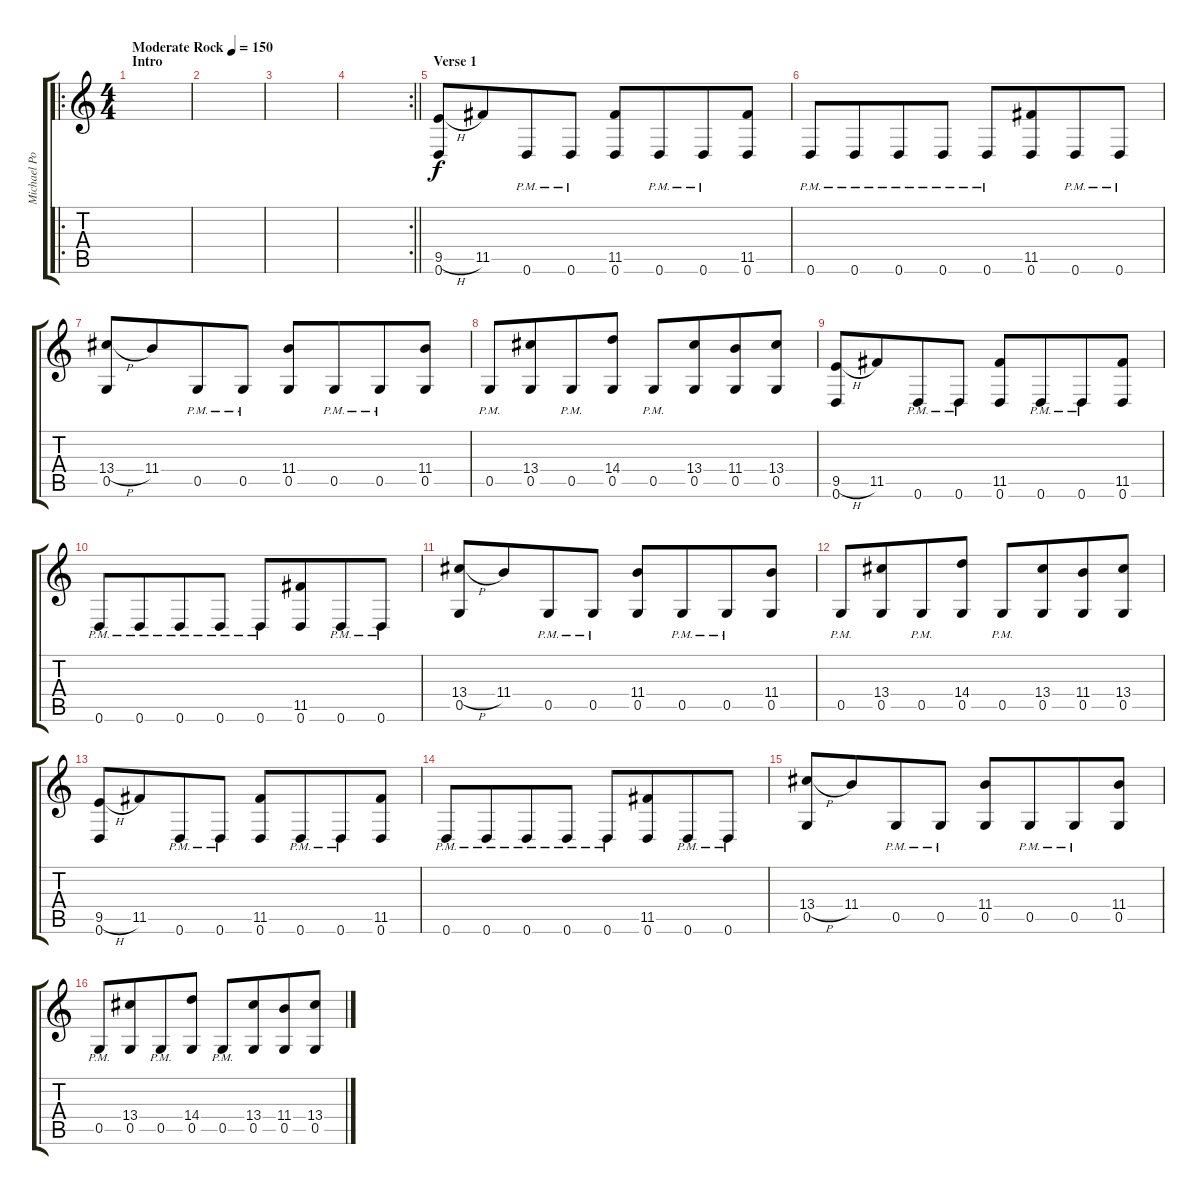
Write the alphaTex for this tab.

\track ("Michael Poulsen Rythm " "Michael Po") {instrument distortionguitar}
\staff {score tabs}
\tuning (D4 A3 F3 C3 G2 D2) {hide}
\ro
\ts (4 4)
\section ("" "Intro")
\tempo (150 "Moderate Rock")
\clef g2
\ks c
|
|
|
\rc 2
\barLineRight lightlight
|
\section ("" "Verse 1")
(9.5{h} 0.6).8 11.5.8{beam merge} 0.6{pm}.8 0.6{pm}.8 (11.5 0.6).8 0.6{pm}.8{beam merge} 0.6{pm}.8 (11.5 0.6).8 |
0.6{pm}.8 0.6{pm}.8{beam merge} 0.6{pm}.8 0.6{pm}.8 0.6{pm}.8 (11.5 0.6).8{beam merge} 0.6{pm}.8 0.6{pm}.8 |
(13.4{h} 0.5).8 11.4.8{beam merge} 0.5{pm}.8 0.5{pm}.8 (11.4 0.5).8 0.5{pm}.8{beam merge} 0.5{pm}.8 (11.4 0.5).8 |
0.5{pm}.8 (13.4 0.5).8{beam merge} 0.5{pm}.8 (14.4 0.5).8 0.5{pm}.8 (13.4 0.5).8{beam merge} (11.4 0.5).8 (13.4 0.5).8 |
(9.5{h} 0.6).8 11.5.8{beam merge} 0.6{pm}.8 0.6{pm}.8 (11.5 0.6).8 0.6{pm}.8{beam merge} 0.6{pm}.8 (11.5 0.6).8 |
0.6{pm}.8 0.6{pm}.8{beam merge} 0.6{pm}.8 0.6{pm}.8 0.6{pm}.8 (11.5 0.6).8{beam merge} 0.6{pm}.8 0.6{pm}.8 |
(13.4{h} 0.5).8 11.4.8{beam merge} 0.5{pm}.8 0.5{pm}.8 (11.4 0.5).8 0.5{pm}.8{beam merge} 0.5{pm}.8 (11.4 0.5).8 |
0.5{pm}.8 (13.4 0.5).8{beam merge} 0.5{pm}.8 (14.4 0.5).8 0.5{pm}.8 (13.4 0.5).8{beam merge} (11.4 0.5).8 (13.4 0.5).8 |
(9.5{h} 0.6).8 11.5.8{beam merge} 0.6{pm}.8 0.6{pm}.8 (11.5 0.6).8 0.6{pm}.8{beam merge} 0.6{pm}.8 (11.5 0.6).8 |
0.6{pm}.8 0.6{pm}.8{beam merge} 0.6{pm}.8 0.6{pm}.8 0.6{pm}.8 (11.5 0.6).8{beam merge} 0.6{pm}.8 0.6{pm}.8 |
(13.4{h} 0.5).8 11.4.8{beam merge} 0.5{pm}.8 0.5{pm}.8 (11.4 0.5).8 0.5{pm}.8{beam merge} 0.5{pm}.8 (11.4 0.5).8 |
0.5{pm}.8 (13.4 0.5).8{beam merge} 0.5{pm}.8 (14.4 0.5).8 0.5{pm}.8 (13.4 0.5).8{beam merge} (11.4 0.5).8 (13.4 0.5).8
